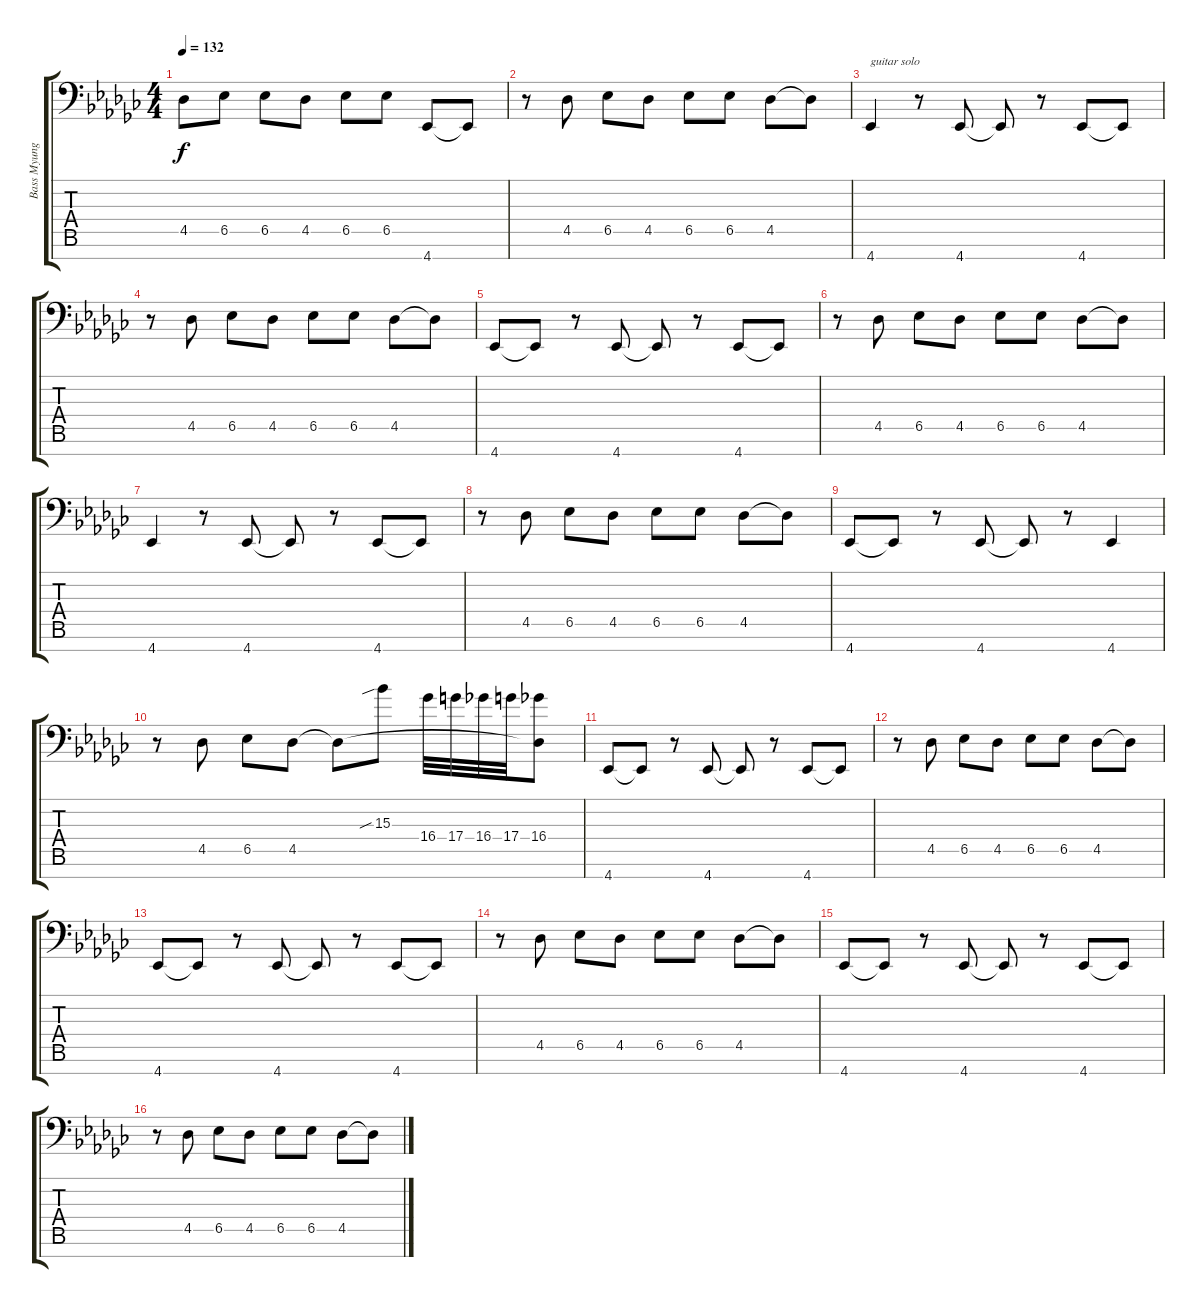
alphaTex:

\track ("Bass Myung" "Bass Myung") {instrument electricbassfinger}
\staff {score tabs}
\tuning (E3 B2 G2 D2 A1 E1 B0) {hide}
\ts (4 4)
\tempo 132
\clef f4
\ks gb
4.5.8{dy f} 6.5.8 6.5.8 4.5.8 6.5.8 6.5.8 4.7.8 4.7{t}.8 |
r.8 4.5.8 6.5.8 4.5.8 6.5.8 6.5.8 4.5.8 4.5{t}.8 |
4.7.4{txt "guitar solo"} r.8 4.7.8 4.7{t}.8 r.8 4.7.8 4.7{t}.8 |
r.8 4.5.8 6.5.8 4.5.8 6.5.8 6.5.8 4.5.8 4.5{t}.8 |
4.7.8 4.7{t}.8 r.8 4.7.8 4.7{t}.8 r.8 4.7.8 4.7{t}.8 |
r.8 4.5.8 6.5.8 4.5.8 6.5.8 6.5.8 4.5.8 4.5{t}.8 |
4.7.4 r.8 4.7.8 4.7{t}.8 r.8 4.7.8 4.7{t}.8 |
r.8 4.5.8 6.5.8 4.5.8 6.5.8 6.5.8 4.5.8 4.5{t}.8 |
4.7.8 4.7{t}.8 r.8 4.7.8 4.7{t}.8 r.8 4.7.4 |
r.8 4.5.8 6.5.8 4.5.8 4.5{t}.8 15.3{sib}.8 16.4.32 17.4.32 16.4.32 17.4.32 (16.4 4.5{t}).8 |
4.7.8 4.7{t}.8 r.8 4.7.8 4.7{t}.8 r.8 4.7.8 4.7{t}.8 |
r.8 4.5.8 6.5.8 4.5.8 6.5.8 6.5.8 4.5.8 4.5{t}.8 |
4.7.8 4.7{t}.8 r.8 4.7.8 4.7{t}.8 r.8 4.7.8 4.7{t}.8 |
r.8 4.5.8 6.5.8 4.5.8 6.5.8 6.5.8 4.5.8 4.5{t}.8 |
4.7.8 4.7{t}.8 r.8 4.7.8 4.7{t}.8 r.8 4.7.8 4.7{t}.8 |
r.8 4.5.8 6.5.8 4.5.8 6.5.8 6.5.8 4.5.8 4.5{t}.8
